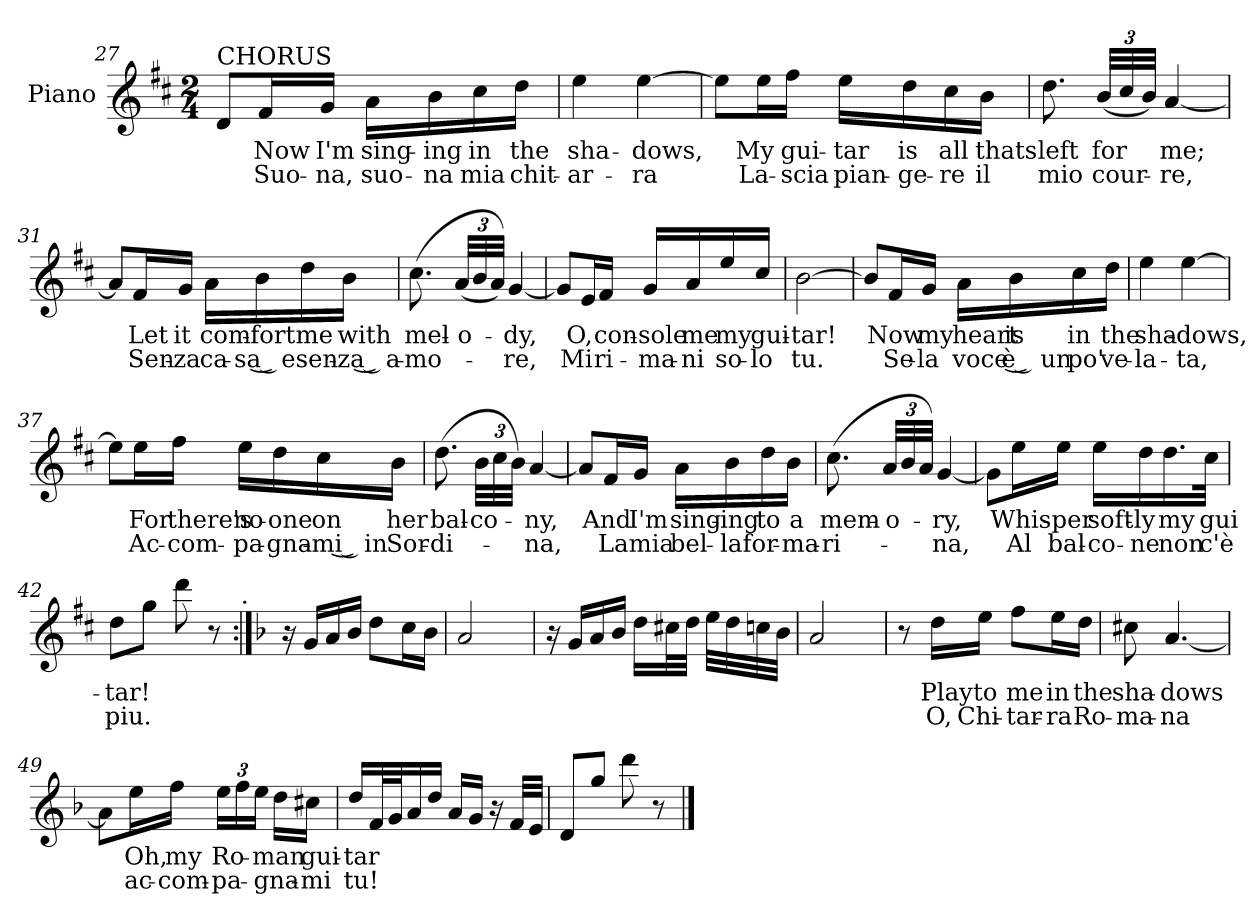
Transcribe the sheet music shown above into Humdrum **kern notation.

**kern	**text	**text
*part1	*part1	*part1
*staff1	*staff1	*staff1
*I"Piano	*	*
*I'Pno.	*	*
*clefG2	*	*
*k[f#c#]	*	*
*D:	*	*
*M2/4	*	*
=27	=27	=27
!LO:TX:a:t=CHORUS	!	!
8d/L	.	.
16f#/L	Now	Suo-
16g/JJ	I'm	-na,
16a\LL	sing-	suo-
16b\	-ing	-na
16cc#\	in	mia
16dd\JJ	the	chit-
=28	=28	=28
4ee\	sha-	-ar-
[4ee\	-dows,	-ra
!!LO:PB:g=z
=29	=29	=29
8ee\L]	.	.
16ee\L	My	La-
16ff#\JJ	gui-	-scia
16ee\LL	-tar	pian-
16dd\	is	-ge-
16cc#\	all	-re
16b\JJ	thats	il
=30	=30	=30
8.dd\	left	mio
*Xbrackettup	*	*
(48b/LLL	for	cour-
48cc#/	.	.
48b/JJJ)	.	.
[4a/	me;	re,
=31	=31	=31
8a/L]	.	.
16f#/L	Let	Sen-
16g/JJ	it	-za
16a\LL	com-	ca-
16b\	-fort	-sa͜ e
16dd\	me	sen-
16b\JJ	with	-za͜ a-
!!LO:LB:g=z
=32	=32	=32
(8.cc#\	mel-	-mo-
(48a/LLL	-o-	.
48b/	.	.
48a/JJJ))	.	.
[4g/	-dy,	-re,
=33	=33	=33
8g/L]	.	.
16e/L	O,	Mi
16f#/JJ	con-	ri-
16g/LL	-sole	-ma-
16a/	me	-ni
16ee/	my	so-
16cc#/JJ	gui-	-lo
=34	=34	=34
[2b\	-tar!	tu.
=35	=35	=35
8b/L]	.	.
16f#/L	Now	Se-
16g/JJ	my	-la
16a\LL	heart	voce
16b\	is	è͜ un
16cc#\	in	po'
16dd\JJ	the	ve-
!!LO:LB:g=z
=36	=36	=36
4ee\	sha-	-la-
[4ee\	-dows,	-ta,
=37	=37	=37
8ee\L]	.	.
16ee\L	For	Ac-
16ff#\JJ	there's	-com-
16ee\LL	no-	-pa-
16dd\	-one	-gna-
16cc#\	on	-mi͜ in
16b\JJ	her	Sor-
=38	=38	=38
(8.dd\	bal-	-di-
48b\LLL	-co-	.
48cc#\	.	.
48b\JJJ)	.	.
[4a/	-ny,	-na,
=39	=39	=39
8a/L]	.	.
16f#/L	And	La
16g/JJ	I'm	mia
16a\LL	sing-	bel-
16b\	-ing	-la
16dd\	to	for-
16b\JJ	a	-ma-
!!LO:LB:g=z
=40	=40	=40
(8.cc#\	mem-	-ri-
48a/LLL	-o-	.
48b/	.	.
48a/JJJ)	.	.
[4g/	-ry,	-na,
=41	=41	=41
8g\L]	.	.
16ee\L	Whis-	Al
16ee\JJ	-per	bal-
16ee\LL	soft-	-co-
16dd\	-ly	-ne
16.dd\	my	non
32cc#\JJk	gui-	c'è
=42	=42	=42
8dd\L	-tar!	piu.
8gg\J	.	.
8ddd\	.	.
8r	.	.
!LO:TX:a:t=.	!	!
=43:|!	=43:|!	=43:|!
*k[b-]	*	*
*F:	*	*
16r	.	.
16g/LL	.	.
16a/	.	.
16b-/JJ	.	.
8dd\L	.	.
16cc\L	.	.
16b-\JJ	.	.
=44	=44	=44
2a/	.	.
!!LO:LB:g=z
=45	=45	=45
16r	.	.
16g/LL	.	.
16a/	.	.
16b-/JJ	.	.
16dd\LL	.	.
32cc#X\L	.	.
32dd\JJJ	.	.
32ee\LLL	.	.
32dd\	.	.
32ccn\	.	.
32b-\JJJ	.	.
=46	=46	=46
2a/	.	.
=47	=47	=47
8r	.	.
16dd\LL	Play	O,
16ee\JJ	to	Chi-
8ff\L	me	-tar-
16ee\L	in	-ra
16dd\JJ	the	Ro-
=48	=48	=48
8cc#X\	sha-	-ma-
[4.a/	-dows	-na
!!LO:LB:g=z
=49	=49	=49
8a\L]	.	.
16ee\L	Oh,	ac-
16ff\JJ	my	-com-
24ee\LL	Ro-	-pa-
24ff\	.	.
24ee\JJ	.	.
16dd\LL	-man	-gna-
16cc#X\JJ	gui-	-mi
=50	=50	=50
16dd/LL	-tar	tu!
32f/L	.	.
32g/J	.	.
16a/	.	.
16dd/JJ	.	.
16a/LL	.	.
16g/JJ	.	.
16r	.	.
32f/LLL	.	.
32e/JJJ	.	.
=51	=51	=51
8d/L	.	.
8gg/J	.	.
8ddd\	.	.
8r	.	.
==	==	==
*-	*-	*-
